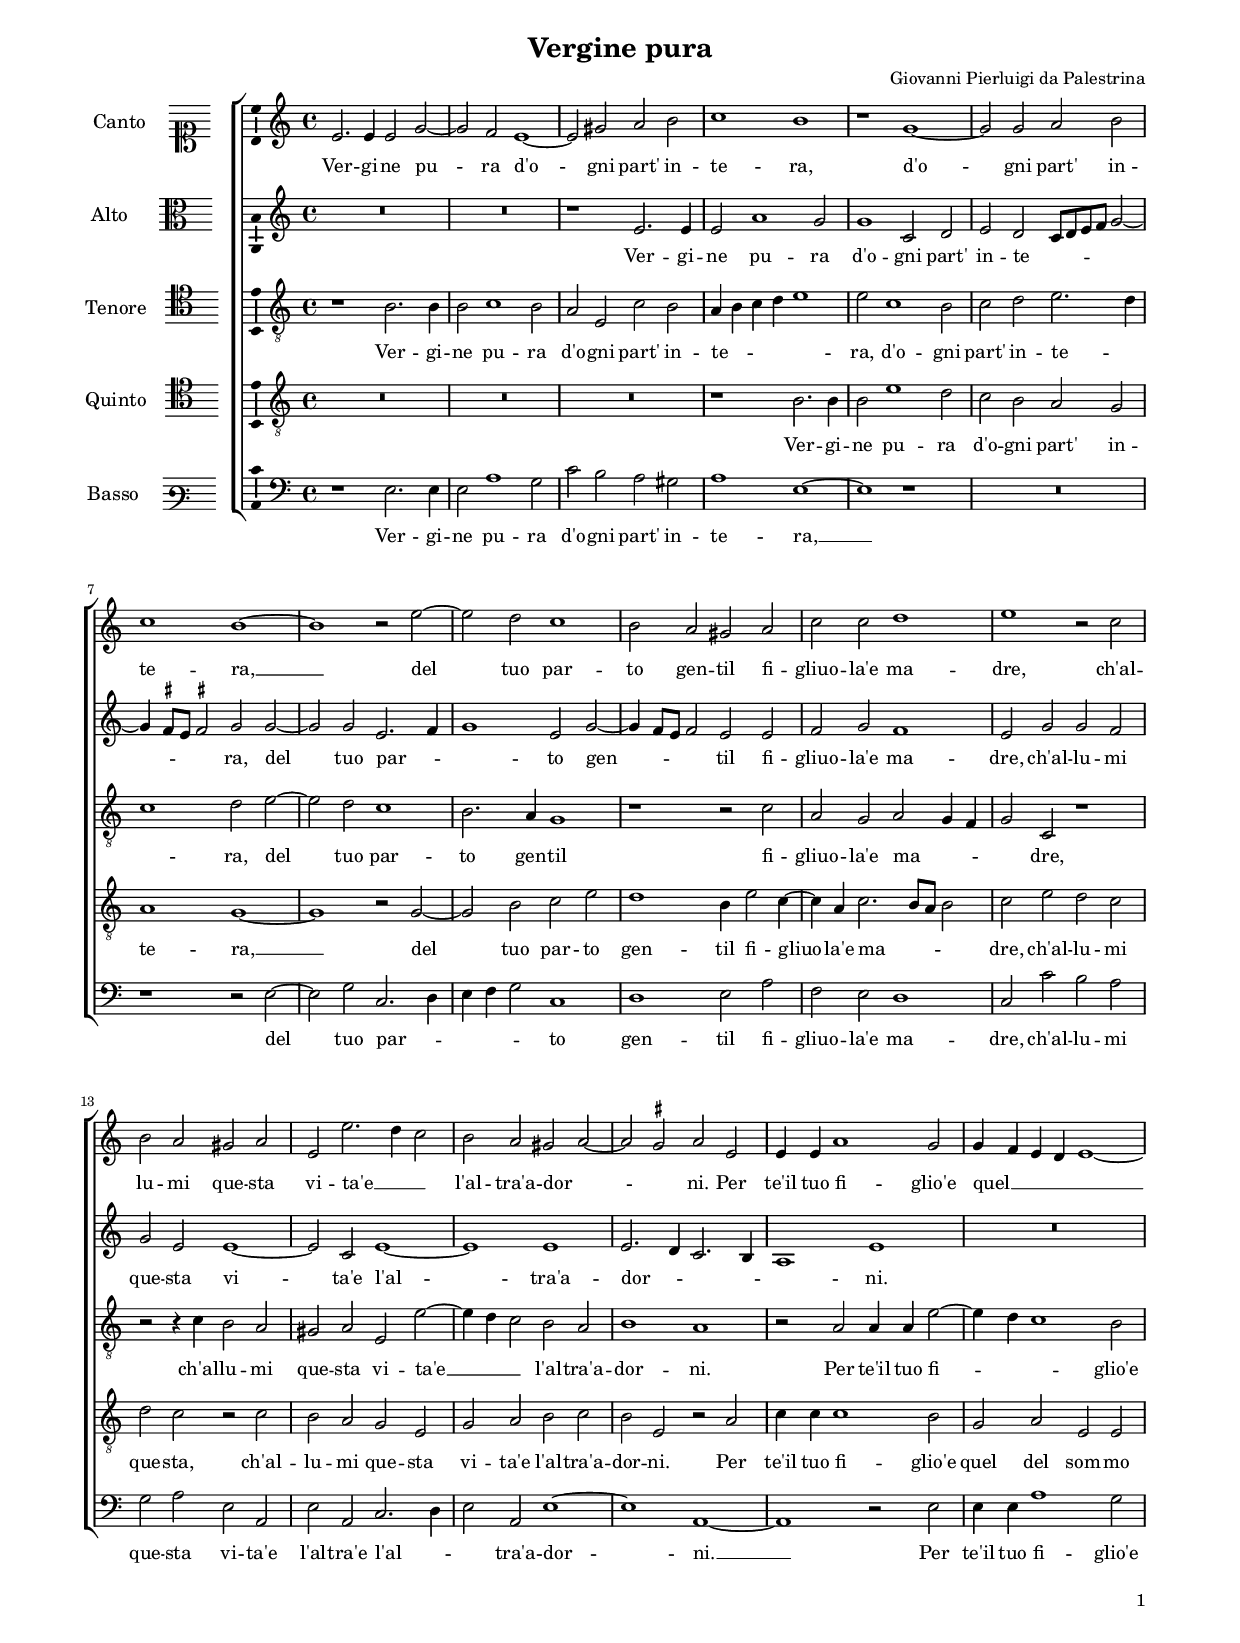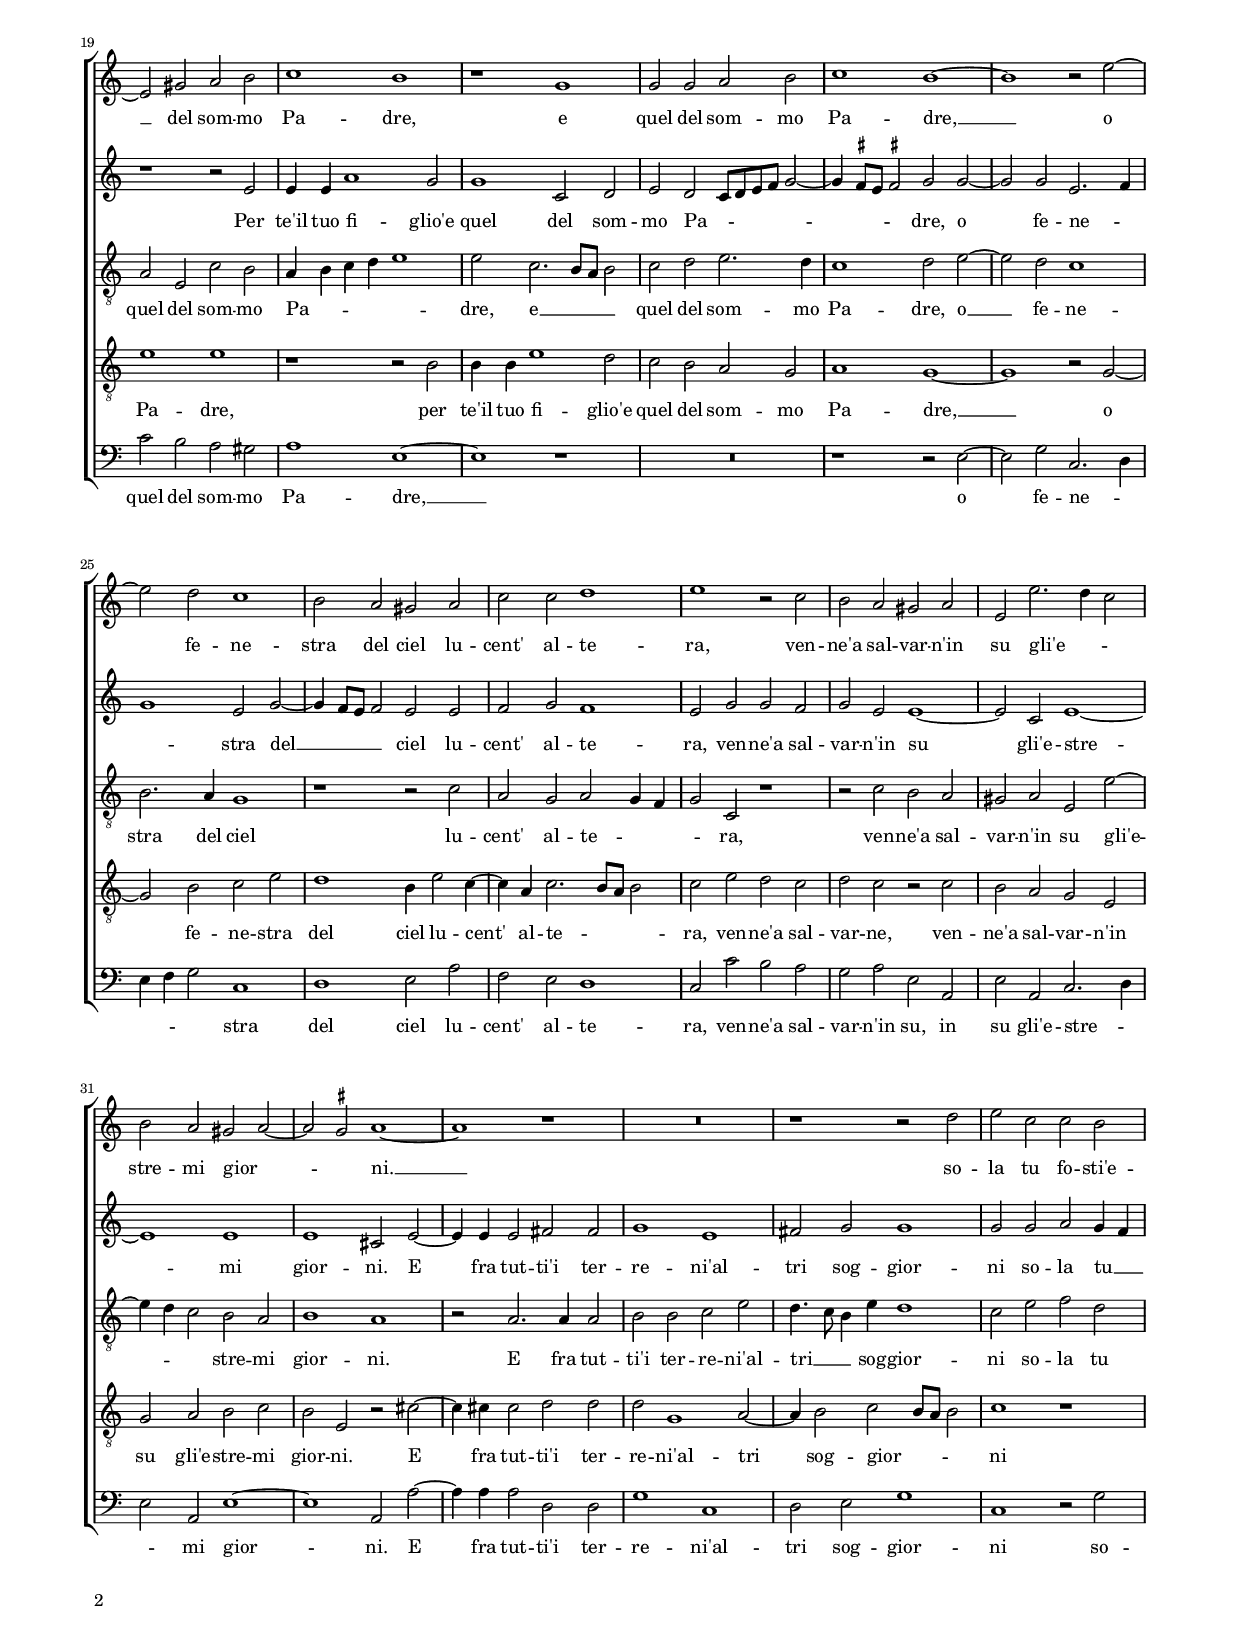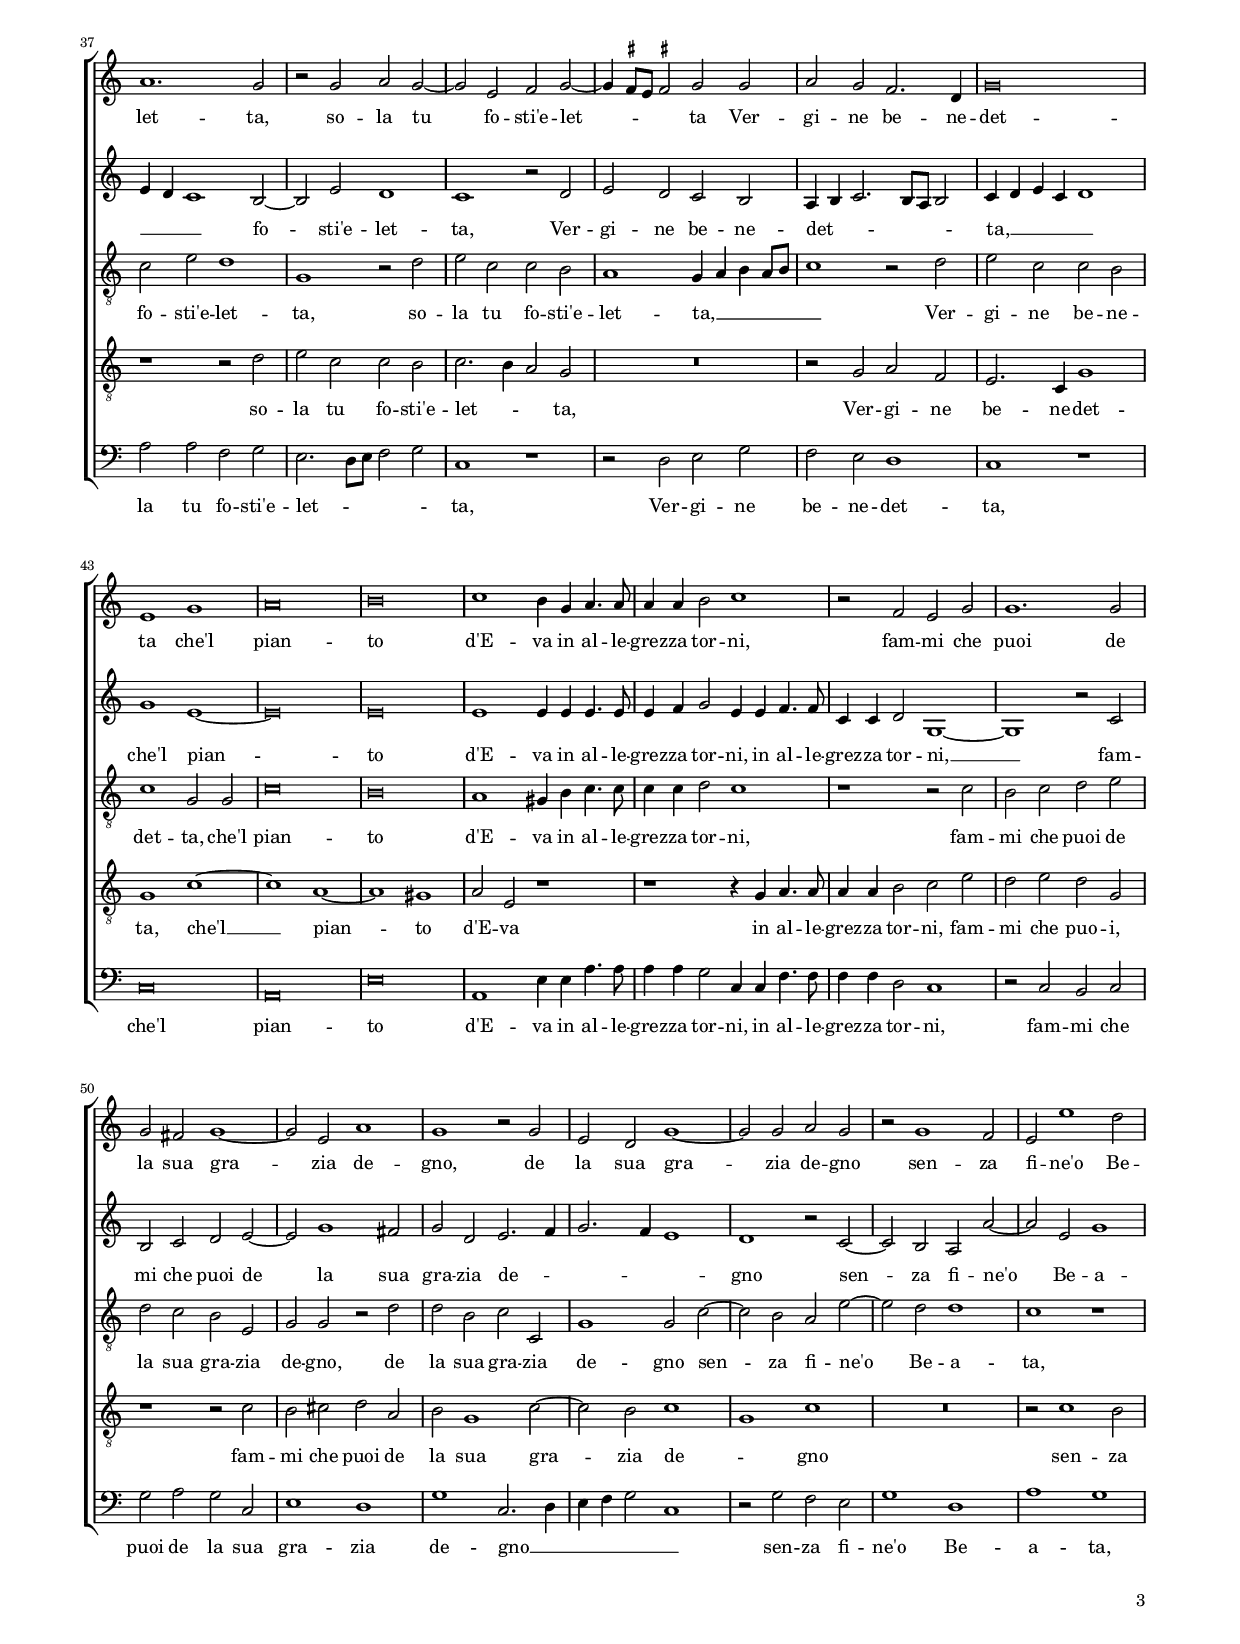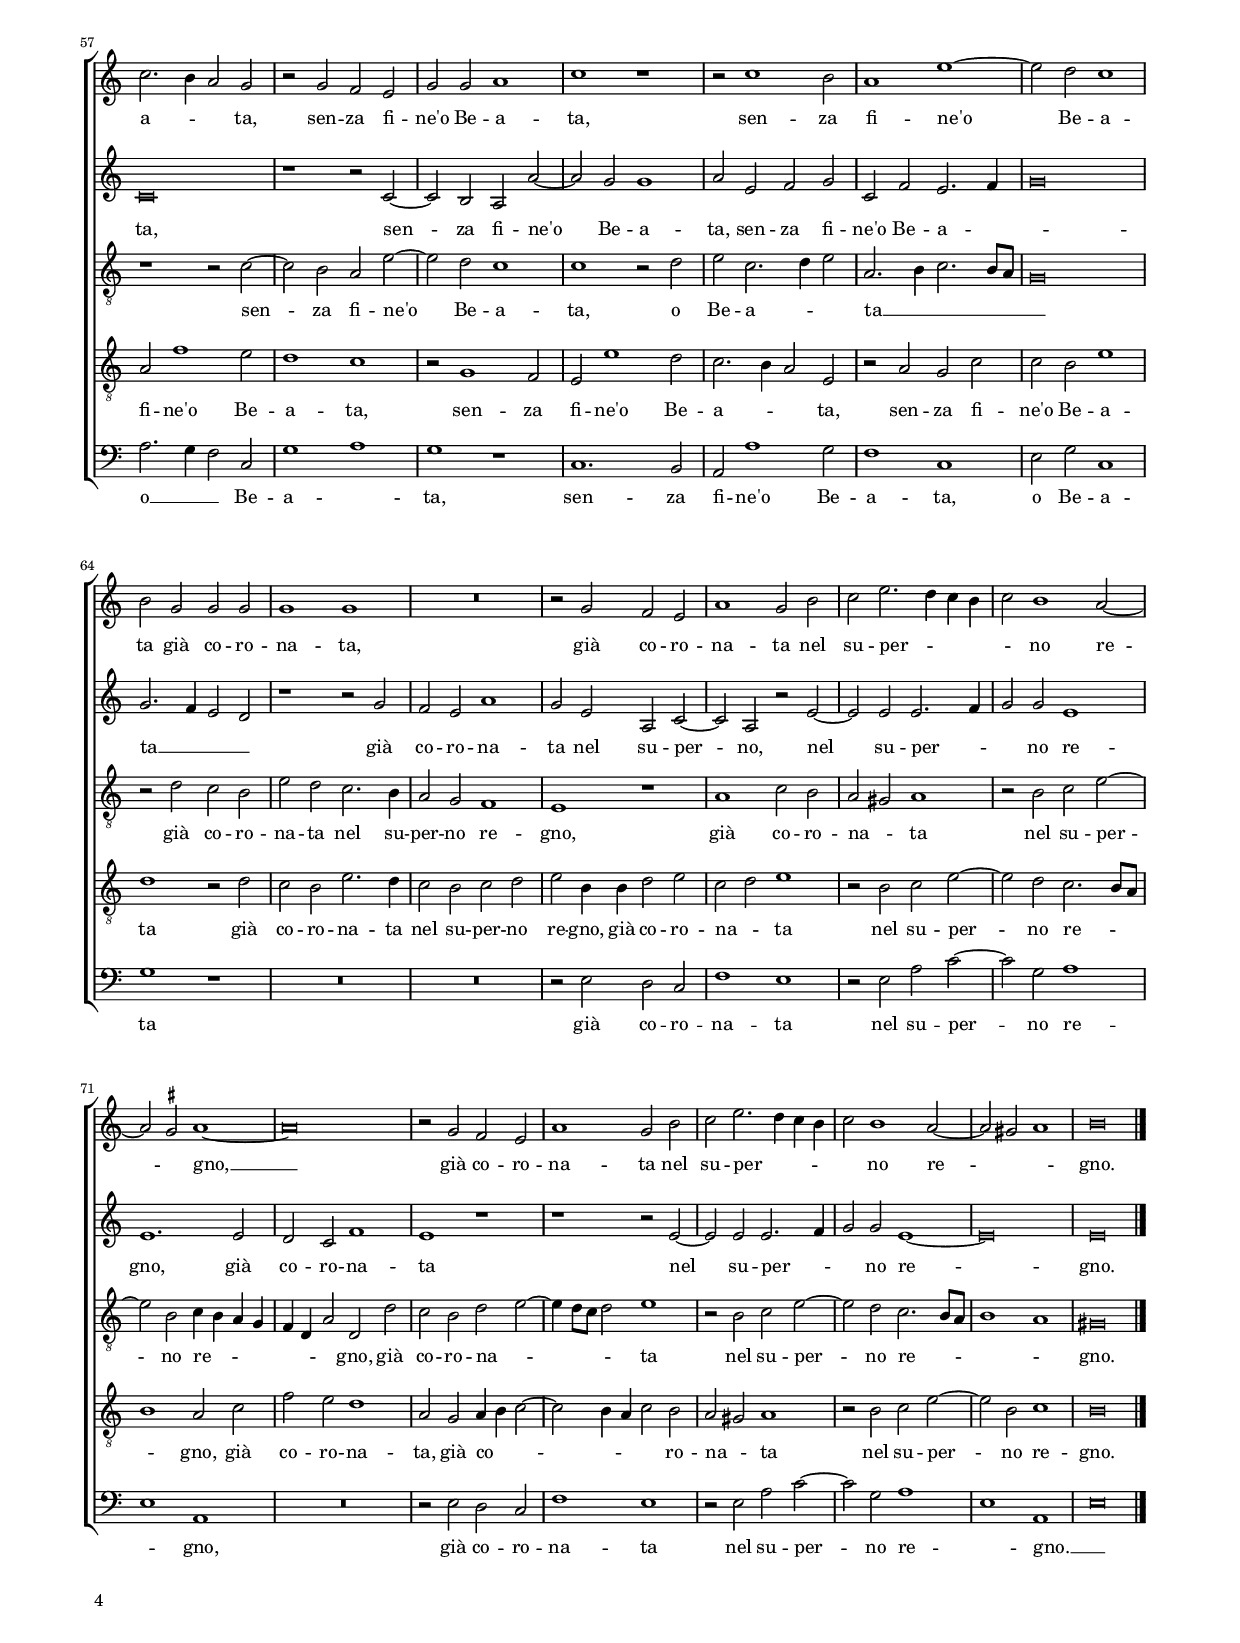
\header
{
  title="Vergine pura"
  composer="Giovanni Pierluigi da Palestrina"
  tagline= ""
}

\version "2.22.2"
\language deutsch
#(set-global-staff-size 15)
% #(set-default-paper-size "letter")
#(ly:set-option 'point-and-click #f)




	ficta = { \once \set suggestAccidentals = ##t }

	forget = #(define-music-function (music) (ly:music?) #{
		\accidentalStyle forget
		$music
		\accidentalStyle default
		#})

    
    
\paper
	{
	top-margin = 1.8 \cm
	bottom-margin = 1.2 \cm
	left-margin = 1.6 \cm
	right-margin = 1.6 \cm
	ragged-bottom = ##f
	ragged-last-bottom = ##f
	print-page-number = ##f
	system-system-spacing = #'((basic-distance . 17) (minimum-distance . 14) (padding . 7) (strechability . 150))
    oddFooterMarkup=\markup   \fill-line { "" \fromproperty #'page:page-number-string }
    evenFooterMarkup=\markup  \fill-line { \fromproperty #'page:page-number-string "" }
    last-bottom-spacing = #'((basic-distance . 12) (minimum-distance . 7) (padding . 4))
	systems-per-page = 3
%   page-count = 3
%	min-systems-per-page = 3
%	print-all-headers = ##t
%	print-first-page-number = ##t
%	first-page-number = 1
	}

	
global = {
    % \set Staff.autoBeaming = ##f
	\key c \major
	\time 4/4 \set Score.measureLength = #(ly:make-moment 2/1)
    \set Score.tempoHideNote = ##t
    \tempo 2 = 90
    \skip 1*2*78 \bar "|."
	}
    

incipitcantus = \markup { \score {
	{
	\set Staff.instrumentName = \markup { \fontsize #1 "Canto" }
	\key c \major
	\clef soprano
	s4 \bar ""
	}
	\layout  {
	raggedright = ##t
	indent = 1.6 \cm
	line-width = 2.5\cm
	\context { \Staff \remove Time_signature_engraver }
	\override Staff.Clef.Y-extent = #'(0 . 0)
	}} \hspace #1 }

      
incipitaltus = \markup { \score {
	{
	\set Staff.instrumentName = \markup { \fontsize #1 "Alto" }
	\key c \major
	\clef alto
	s4 \bar ""
	}
	\layout  {
	raggedright = ##t
	indent = 1.6 \cm
	line-width = 2.5\cm
	\context { \Staff \remove Time_signature_engraver }
	\override Staff.Clef.Y-extent = #'(0 . 0)
	}} \hspace #1 }


incipittenor = \markup { \score {
	{
	\set Staff.instrumentName = \markup { \fontsize #1 "Tenore" }
	\key c \major
	\clef tenor
	s4 \bar ""
	}
	\layout  {
	raggedright = ##t
	indent = 1.6 \cm
	line-width = 2.5\cm
	\context { \Staff \remove Time_signature_engraver }
	\override Staff.Clef.Y-extent = #'(0 . 0)
	}} \hspace #1 }
      
      
incipitquintus = \markup { \score {
	{
	\set Staff.instrumentName = \markup { \fontsize #1 "Quinto" }
	\key c \major
	\clef tenor
	s4 \bar ""
	}
	\layout  {
	raggedright = ##t
	indent = 1.6 \cm
	line-width = 2.5\cm
	\context { \Staff \remove Time_signature_engraver }
	\override Staff.Clef.Y-extent = #'(0 . 0)
	}} \hspace #1 }
      
      
incipitbassus = \markup { \score {
	{
	\set Staff.instrumentName = \markup { \fontsize #1 "Basso" }
	\key c \major
	\clef varbaritone
	s4 \bar ""
	}
	\layout  {
	raggedright = ##t
	indent = 1.6 \cm
	line-width = 2.5\cm
	\context { \Staff \remove Time_signature_engraver }
	\override Staff.Clef.Y-extent = #'(0 . 0)
	}} \hspace #1 }


cantus =  \relative c''
	{
	e,2. e4 e2 g~
	g2 f e1~
	e2 gis a h
	c1 h
%5
	r1 g~ |
	g2 g a h
	c1 h~
	h1 r2 e~
	e2 d c1
%10
    h2 a gis a | %\break \noPageBreak
	c2 c d1
	e1 r2 c
	h2 a gis a
	e2 e'2. d4 c2
%15
	h2 a gis a~ |
    a2 \ficta gis a e %\pageBreak
	e4 e a1 g2
	g4 f e d e1~
	e2 gis a h
%20
	c1 h |
	r1 g
	g2 g a h
	c1 h~
	h1 r2 e~
%25
	e2 d c1 |
	h2 a gis a
	c2 c d1
	e1 r2 c
	h2 a gis a
%30
	e2 e'2. d4 c2 |
	h2 a gis a~
	a2 \ficta gis a1~
	a1 r
	R\breve
%35
	r1 r2 d |
	e2 c c h
	a1. g2
	r2 g a g~
	g2 e f g~
%40
	g4 \ficta fis8 e \ficta fis!2 g g |
	a2 g f2. d4
	g\breve
	e1 g
	a\breve
%45
	h\breve |
	c1 h4 g a4. a8
	a4 a h2 c1
	r2 f, e g
	g1. g2
%50
	g2 fis g1~ |
	g2 e a1
	g1 r2 g
	e2 d g1~
	g2 g a g
%55
	r2 g1 f2 |
	e2 e'1 d2
	c2. h4 a2 g
	r2 g f e
	g2 g a1
%60
	c1 r |
	r2 c1 h2
	a1 e'~
	e2 d c1
	h2 g g g
%65
	g1 g |
	R\breve
	r2 g f e
	a1 g2 h
	c2 e2. d4 c h
%70
	c2 h1 a2~ |
	a2 \ficta gis a1~
	a\breve
	r2 g f e
	a1 g2 h
%75
	c2 e2. d4 c h |
	c2 h1 a2~
	a2 gis a1
	h\breve |
	}


altus =  \relative c'
	{
	R\breve
	R\breve
	r1 e2. e4
	e2 a1 g2
%5
	g1 c,2 d |
	e2 d c8 d e f g2~
	g4 \ficta fis8 e \ficta fis!2 g g~
	g2 g e2. f4
	g1 e2 g~
%10
	g4 f8 e f2 e e |
	f2 g f1
	e2 g g f
	g2 e e1~
	e2 c e1~
%15
	e1 e |
	e2. d4 c2. h4
	a1 e'
	R\breve
	r1 r2 e
%20
	e4 e a1 g2 |
	g1 c,2 d
	e2 d c8 d e f g2~
	g4 \ficta fis8 e \ficta fis!2 g g~
	g2 g e2. f4
%25
	g1 e2 g~ |
	g4 f8 e f2 e e
	f2 g f1
	e2 g g f
	g2 e e1~
%30
	e2 c e1~ |
	e1 e
	e1 cis2 e~
	e4 e e2 fis fis
	g1 e
%35
	fis2 g g1 |
	g2 g a g4 f
	e4 d c1 h2~
	h2 e d1
	c1 r2 d
%40
	e2 d c h |
	a4 h c2. h8 a h2
	c4 d e c d1
	g1 e~
	e\breve
%45
	e\breve |
	e1 e4 e e4. e8
	e4 f g2 e4 e f4. f8
	c4 c d2 g,1~
	g1 r2 c
%50
	h2 c d e~ |
	e2 g1 fis2
	g2 d e2. f4
	g2. f4 e1
	d1 r2 c~
%55
	c2 h a a'~ |
	a2 e g1
	c,\breve
	r1 r2 c~
	c2 h a a'~
%60
	a2 g g1 |
	a2 e f g
	c,2 f e2. f4
	g\breve
	g2. f4 e2 d
%65
	r1 r2 g |
	f2 e a1
	g2 e a, c~
	c2 a r e'~
	e2 e e2. f4
%70
	g2 g e1 |
	e1. e2
	d2 c f1
	e1 r
	r1 r2 e~
%75
	e2 e e2. f4 |
	g2 g e1~
	e\breve
	e\breve |
	}


tenor =  \relative c'
	{
	r1 h2. h4
	h2 c1 h2
	a2 e c' h
	a4 h c d e1
%5
	e2 c1 h2 |
	c2 d e2. d4
	c1 d2 e~
	e2 d c1
	h2. a4 g1
%10
	r1 r2 c |
	a2 g a g4 f
	g2 c, r1
	r2 r4 c' h2 a
	gis2 a e2 e'~
%15
	e4 d c2 h2 a |
	h1 a
	r2 a a4 a e'2~
	e4 d c1 h2
	a2 e c' h
%20
	a4 h c d e1 |
	e2 c2. h8 a h2
	c2 d e2. d4
	c1 d2 e~
	e2 d c1
%25
	h2. a4 g1 |
	r1 r2 c
	a2 g a g4 f
	g2 c, r1
	r2 c' h a
%30
	gis2 a e e'~ |
	e4 d c2 h2 a
	h1 a
	r2 a2. a4 a2
	h2 h c e
%35
	d4. c8 h4 e d1 |
	c2 e f d
	c2 e d1
	g,1 r2 d'
	e2 c c h
%40
	a1 g4 a h a8 h |
	c1 r2 d
	e2 c c h
	c1 g2 g
	c\breve
%45
	h\breve |
	a1 gis4 h c4. c8
	c4 c d2 c1
	r1 r2 c
	h2 c d e
%50
	d2 c h e, |
	g2 g r d'
	d2 h c c,
	g'1 g2 c~
	c2 h a e'~
%55
	e2 d d1 |
	c1 r
	r1 r2 c~
	c2 h a e'~
	e2 d c1
%60
	c1 r2 d |
	e2 c2. d4 e2
	a,2. h4 c2. h8 a
	g\breve
	r2 d' c h
%65
	e2 d c2. h4 |
	a2 g f1
	e1 r
	a1 c2 h
	a2 gis a1
%70
	r2 h c e~ |
	e2 h c4 h a g
	f4 d a'2 d, d'
	c2 h d e~
	e4 d8 c d2 e1
%75
	r2 h c e~ |
	e2 d c2. h8 a
	h1 a
	gis\breve |
	}


quintus  =  \relative c'
	{
	R\breve
	R\breve
	R\breve
	r1 h2. h4
%5
	h2 e1 d2 |
	c2 h a g
	a1 g~
	g1 r2 g~
	g2 h c e
%10
	d1 h4 e2 c4~ |
	c4 a c2. h8 a h2
	c2 e d c
	d2 c r c
	h2 a g e
%15
	g2 a h c |
	h2 e, r a
	c4 c c1 h2
	g2 a e e
	e'1 e
%20
	r1 r2 h |
	h4 h e1 d2
	c2 h a g
	a1 g~
	g1 r2 g~
%25
	g2 h c e |
	d1 h4 e2 c4~
	c4 a c2. h8 a h2
	c2 e d c
	d2 c r c
%30
	h2 a g e |
	g2 a h c
	h2 e, r cis'~
	cis4 cis cis2 d d
	d2 g,1 a2~
%35
	a4 h2 c2 h8 a h2 |
	c1 r
	r1 r2 d
	e2 c c h
	c2. h4 a2 g
%40
	R\breve |
	r2 g a f
	e2. c4 g'1
	g1 c~
	c1 a~
%45
	a1 gis |
	a2 e r1
	r1 r4 g a4. a8
	a4 a h2 c e
	d2 e d g,
%50
	r1 r2 c |
	h2 cis d a
	h2 g1 c2~
	c2 h c1
	g1 c
%55
	R\breve |
	r2 c1 h2
	a2 f'1 e2
	d1 c
	r2 g1 f2
%60
	e2 e'1 d2 |
	c2. h4 a2 e
	r2 a g c
	c2 h e1
	d1 r2 d
%65
	c2 h e2. d4 |
	c2 h c d
	e2 h4 h d2 e
	c2 d e1
	r2 h c e~
%70
	e2 d c2. h8 a |
	h1 a2 c
	f2 e d1
	a2 g a4 h c2~
	c2 h4 a c2 h
%75
	a2 gis a1 |
	r2 h c e~
	e2 h c1
	h\breve |
	}


bassus  =  \relative c
	{
	r1 e2. e4
	e2 a1 g2
	c2 h a gis
	a1 e~
%5
	e1 r |
	R\breve
	r1 r2 e~
	e2 g c,2. d4
	e4 f g2 c,1
%10
	d1 e2 a |
	f2 e d1
	c2 c' h a
	g2 a e a,
	e'2 a, c2. d4
%15
	e2 a, e'1~ |
	e1 a,~
	a1 r2 e'
	e4 e a1 g2
	c2 h a gis
%20
	a1 e~ |
	e1 r
	R\breve
	r1 r2 e~
	e2 g c,2. d4
%25
	e4 f g2 c,1 |
	d1 e2 a
	f2 e d1
	c2 c' h a
	g2 a e a,
%30
	e'2 a, c2. d4 |
	e2 a, e'1~
	e1 a,2 a'~
	a4 a a2 d, d
	g1 c,
%35
	d2 e g1 |
	c,1 r2 g'
	a2 a f g
	e2. d8 e f2 g
	c,1 r
%40
	r2 d e g |
	f2 e d1
	c1 r
	c\breve
	a\breve
%45
	e'\breve |
	a,1 e'4 e a4. a8
	a4 a g2 c,4 c f4. f8
	f4 f d2 c1
	r2 c h c
%50
	g'2 a g c, |
	e1 d
	g1 c,2. d4
	e4 f g2 c,1
	r2 g' f e
%55
	g1 d |
	a'1 g
	a2. g4 f2 c
	g'1 a
	g1 r
%60
	c,1. h2 |
	a2 a'1 g2
	f1 c
	e2 g c,1
	g'1 r
%65
	R\breve |
	R\breve
	r2 e d c
	f1 e
	r2 e a c~
%70
	c2 g a1 |
	e1 a,
	R\breve
	r2 e' d c
	f1 e
%75
	r2 e a c~ |
	c2 g a1
	e1 a,
	e'\breve |
	}


lyricscantus = \lyricmode {
	Ver -- gi -- ne pu -- ra d'o -- gni part' in -- te -- ra,
    d'o -- gni part' in -- te -- ra, __
    del tuo par -- to gen -- til fi -- gliuo -- la'e ma -- dre,
    ch'al -- lu -- mi que -- sta vi -- ta'e __ _ _ l'al -- tra'a -- dor -- _ _ ni.
    Per te'il tuo fi -- glio'e quel __ _ _ _ _ del som -- mo Pa -- dre,
    e quel del som -- mo Pa -- dre, __
    o fe -- ne -- stra del ciel lu -- cent' al -- te -- ra,
    ven -- ne'a sal -- var -- n'in su gli'e -- _ _ stre -- mi gior -- _ _ ni. __
    so -- la tu fo -- sti'e -- let -- ta,
    so -- la tu fo -- sti'e -- let -- _ _ _ ta
    Ver -- gi -- ne be -- ne -- det -- ta
    che'l pian -- to d'E -- va in al -- le -- grez -- za tor -- ni,
    fam -- mi che puoi de la sua gra -- zia de -- gno,
    de la sua gra -- zia de -- gno
    sen -- za fi -- ne'o Be -- a -- _ _ ta,
    sen -- za fi -- ne'o Be -- a -- ta,
    sen -- za fi -- ne'o Be -- a -- ta
    già co -- ro -- na -- ta,
    già co -- ro -- na -- ta nel su -- per -- _ _ _ _ no re -- _ gno, __
    già co -- ro -- na -- ta nel su -- per -- _ _ _ _ no re -- _ _ gno.
	}


lyricsaltus = \lyricmode {
	Ver -- gi -- ne pu -- ra d'o -- gni part' in -- te -- _ _ _ _ _ _ _ _ ra,
    del tuo par -- _ _ to gen -- _ _ _ til fi -- gliuo -- la'e ma -- dre,
    ch'al -- lu -- mi que -- sta vi -- ta'e l'al -- tra'a -- dor -- _ _ _ _ ni.
    Per te'il tuo fi -- glio'e quel del som -- mo Pa -- _ _ _ _ _ _ _ _ dre,
    o fe -- ne -- _ _ stra del __ _ _ _ ciel lu -- cent' al -- te -- ra,
    ven -- ne'a sal -- var -- n'in su gli'e -- stre -- mi gior -- ni.
    E fra tut -- ti'i ter -- re -- ni'al -- tri sog -- gior -- ni
    so -- la tu __ _ _ _ _ fo -- sti'e -- let -- ta,
    Ver -- gi -- ne be -- ne -- det -- _ _ _ _ _ ta, __ _ _ _ _
    che'l pian -- to d'E -- va in al -- le -- grez -- za tor -- ni,
    in al -- le -- grez -- za tor -- ni, __
    fam -- mi che puoi de la sua gra -- zia de -- _ _ _ _ gno
    sen -- za fi -- ne'o Be -- a -- ta,
    sen -- za fi -- ne'o Be -- a -- ta,
    sen -- za fi -- ne'o Be -- a -- _ _ ta __ _ _ _
    già co -- ro -- na -- ta nel su -- per -- no,
    nel su -- per -- _ _ no re -- gno,
    già co -- ro -- na -- ta nel su -- per -- _ _ no re -- gno.
	}


lyricstenor = \lyricmode {
	Ver -- gi -- ne pu -- ra d'o -- gni part' in -- te -- _ _ _ _ ra,
    d'o -- gni part' in -- te -- _ _ ra,
    del tuo par -- to gen -- til fi -- gliuo -- la'e ma -- _ _ _ dre,
    ch'al -- lu -- mi que -- sta vi -- ta'e __ _ _ l'al -- tra'a -- dor -- ni.
    Per te'il tuo fi -- _ _ glio'e quel del som -- mo Pa -- _ _ _ _ dre,
    e __ _ _ _ quel del som -- mo Pa -- dre,
    o __ fe -- ne -- stra del ciel lu -- cent' al -- te -- _ _ _ ra,
    ven -- ne'a sal -- var -- n'in su gli'e -- _ _ stre -- mi gior -- ni.
    E fra tut -- ti'i ter -- re -- ni'al -- tri __ _ _ sog -- gior -- ni
    so -- la tu fo -- sti'e -- let -- ta,
    so -- la tu fo -- sti'e -- let -- ta, __ _ _ _ _ _
    Ver -- gi -- ne be -- ne -- det -- ta,
    che'l pian -- to d'E -- va in al -- le -- grez -- za tor -- ni,
    fam -- mi che puoi de la sua gra -- zia de -- gno,
    de la sua gra -- zia de -- gno
    sen -- za fi -- ne'o Be -- a -- ta,
    sen -- za fi -- ne'o Be -- a -- ta,
    o Be -- a -- _ _ ta __ _ _ _ _ _
    già co -- ro -- na -- ta nel su -- per -- no re -- gno,
    già co -- ro -- na -- _ ta nel su -- per -- no re -- _ _ _ _ _ _ gno,
    già co -- ro -- na -- _ _ _ _ ta nel su -- per -- no re -- _ _ _ _ gno.
	}


lyricsquintus = \lyricmode {
	Ver -- gi -- ne pu -- ra d'o -- gni part' in -- te -- ra, __
    del tuo par -- to gen -- til fi -- gliuo -- la'e ma -- _ _ _ dre,
    ch'al -- lu -- mi que -- sta,
    ch'al -- lu -- mi que -- sta vi -- ta'e l'al -- tra'a -- dor -- ni.
    Per te'il tuo fi -- glio'e quel del som -- mo Pa -- dre,
    per te'il tuo fi -- glio'e quel del som -- mo Pa -- dre, __
    o fe -- ne -- stra del ciel lu -- cent' al -- te -- _ _ _ ra,
    ven -- ne'a sal -- var -- ne,
    ven -- ne'a sal -- var -- n'in su gli'e -- stre -- mi gior -- ni.
    E fra tut -- ti'i ter -- re -- ni'al -- tri sog -- gior -- _ _ _ ni
    so -- la tu fo -- sti'e -- let -- _ _ ta,
    Ver -- gi -- ne be -- ne -- det -- ta,
    che'l __ pian -- to d'E -- va in al -- le -- grez -- za tor -- ni,
    fam -- mi che puo -- i,
    fam -- mi che puoi de la sua gra -- zia de -- _ gno
    sen -- za fi -- ne'o Be -- a -- ta,
    sen -- za fi -- ne'o Be -- a -- _ _ ta,
    sen -- za fi -- ne'o Be -- a -- ta
    già co -- ro -- na -- ta nel su -- per -- no re -- gno,
    già co -- ro -- na -- _ ta nel su -- per -- no re -- _ _ _ gno,
    già co -- ro -- na -- ta,
    già co -- _ _ _ _ _ ro -- na -- _ ta nel su -- per -- no re -- gno.
	}


lyricsbassus = \lyricmode {
	Ver -- gi -- ne pu -- ra d'o -- gni part' in -- te -- ra, __
    del tuo par -- _ _ _ _ to gen -- til fi -- gliuo -- la'e ma -- dre,
    ch'al -- lu -- mi que -- sta vi -- ta'e l'al -- tra'e l'al -- _ _ tra'a -- dor -- ni. __
    Per te'il tuo fi -- glio'e quel del som -- mo Pa -- dre, __
    o fe -- ne -- _ _ _ _ stra del ciel lu -- cent' al -- te -- ra,
    ven -- ne'a sal -- var -- n'in su, in su gli'e -- stre -- _ _ mi gior -- ni.
    E fra tut -- ti'i ter -- re -- ni'al -- tri sog -- gior -- ni
    so -- la tu fo -- sti'e -- let -- _ _ _ _ ta,
    Ver -- gi -- ne be -- ne -- det -- ta,
    che'l pian -- to d'E -- va in al -- le -- grez -- za tor -- ni,
    in al -- le -- grez -- za tor -- ni,
    fam -- mi che puoi de la sua gra -- zia de -- gno __ _ _ _ _ _
    sen -- za fi -- ne'o Be -- a -- ta,
    o __ _ _ Be -- a -- _ ta,
    sen -- za fi -- ne'o Be -- a -- ta,
    o Be -- a -- ta
    già co -- ro -- na -- ta nel su -- per -- no re -- _ gno,
    già co -- ro -- na -- ta nel su -- per -- no re -- _ gno. __ _
	}


\score
{  
    % \transpose {
	\new ChoirStaff \with { \override StaffGrouper.staff-staff-spacing.basic-distance = #12 }
	<<

	\new Staff << \global
	\new Voice="v1" {
		\set Staff.instrumentName=\incipitcantus
%		\set Staff.instrumentName= "S"
		\set Staff.midiInstrument = "reed organ"
		\clef violin
		\cantus }
	\new Lyrics \lyricsto "v1" {\lyricscantus }
	>>


	\new Staff << \global
	\new Voice="v2" {
		\set Staff.instrumentName=\incipitaltus
%		\set Staff.instrumentName= "A"
		\set Staff.midiInstrument = "reed organ"
		\clef violin % "G_8"
		\altus}
	\new Lyrics \lyricsto "v2" {\lyricsaltus }
	>>


	\new Staff << \global
	\new Voice="v3" {
		\set Staff.instrumentName=\incipittenor
%		\set Staff.instrumentName= "T"
		\set Staff.midiInstrument = "reed organ"
		\clef "G_8"
		\tenor }
	\new Lyrics \lyricsto "v3" {\lyricstenor }
	>>


	\new Staff << \global
	\new Voice="v5" {
		\set Staff.instrumentName=\incipitquintus
%		\set Staff.instrumentName= "Q"
		\set Staff.midiInstrument = "reed organ"
		\clef "G_8"
		\quintus}
	\new Lyrics \lyricsto "v5" {\lyricsquintus }
	>>


	\new Staff << \global
	\new Voice="v4" {
		\set Staff.instrumentName=\incipitbassus
%		\set Staff.instrumentName= "B"
		\set Staff.midiInstrument = "reed organ"
		\clef bass 
		\bassus }
	\new Lyrics \lyricsto "v4" {\lyricsbassus}
	>>

	>>
	% } % transpose

	\layout
	{
	indent = 2.5\cm
	\context { \Lyrics \override VerticalAxisGroup.nonstaff-relatedstaff-spacing.padding = #1.4 }
%	\context { \Lyrics \override LyricText.font-size = #1 }
	\context { \Staff \override TimeSignature.break-visibility = #end-of-line-invisible }
	\context { \Staff \consists "Ambitus_engraver" }
%   \context { \Staff \consists "Custos_engraver" }
%   \context { \Staff \override Custos.style = #'mensural }
%	\context { \Voice \override Slur.transparent = ##t }
	\context { \Score \override BarNumber.padding = #2 }
	\context { \Voice \override NoteHead.style = #'baroque }
	}

\midi
	{
    	
	}

}


% EOF
